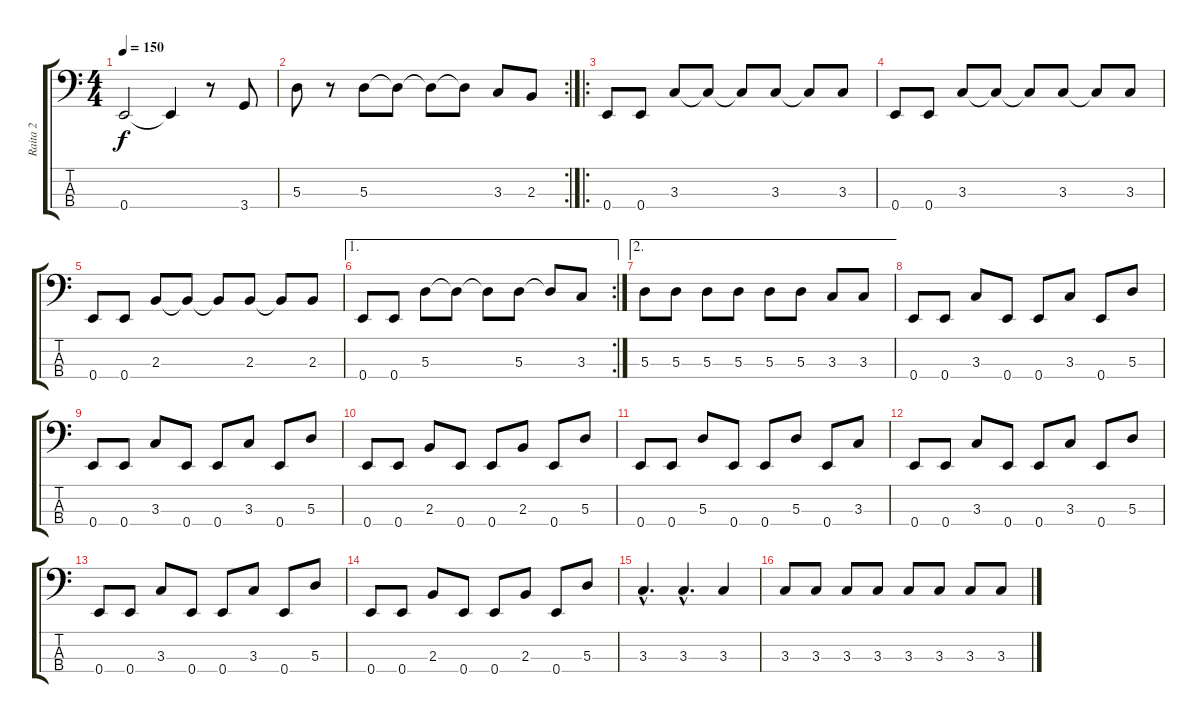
\track ("Raita 2" "Raita 2") {instrument electricbassfinger}
\staff {score tabs}
\tuning (G2 D2 A1 E1) {hide}
\ts (4 4)
\tempo 150
\clef f4
\ks c
0.4.2{dy f} 0.4{t}.4 r.8 3.4.8 |
\rc 2
5.3.8 r.8 5.3.8 5.3{t}.8 5.3{t}.8 5.3{t}.8 3.3.8 2.3.8 |
\ro
0.4.8 0.4.8 3.3.8 3.3{t}.8 3.3{t}.8 3.3.8 3.3{t}.8 3.3.8 |
0.4.8 0.4.8 3.3.8 3.3{t}.8 3.3{t}.8 3.3.8 3.3{t}.8 3.3.8 |
0.4.8 0.4.8 2.3.8 2.3{t}.8 2.3{t}.8 2.3.8 2.3{t}.8 2.3.8 |
\ae 1
\rc 2
0.4.8 0.4.8 5.3.8 5.3{t}.8 5.3{t}.8 5.3.8 5.3{t}.8 3.3.8 |
\ae 2
5.3.8 5.3.8 5.3.8 5.3.8 5.3.8 5.3.8 3.3.8 3.3.8 |
0.4.8 0.4.8 3.3.8 0.4.8 0.4.8 3.3.8 0.4.8 5.3.8 |
0.4.8 0.4.8 3.3.8 0.4.8 0.4.8 3.3.8 0.4.8 5.3.8 |
0.4.8 0.4.8 2.3.8 0.4.8 0.4.8 2.3.8 0.4.8 5.3.8 |
0.4.8 0.4.8 5.3.8 0.4.8 0.4.8 5.3.8 0.4.8 3.3.8 |
0.4.8 0.4.8 3.3.8 0.4.8 0.4.8 3.3.8 0.4.8 5.3.8 |
0.4.8 0.4.8 3.3.8 0.4.8 0.4.8 3.3.8 0.4.8 5.3.8 |
0.4.8 0.4.8 2.3.8 0.4.8 0.4.8 2.3.8 0.4.8 5.3.8 |
3.3{hac}.4{d} 3.3{hac}.4{d} 3.3.4 |
3.3.8 3.3.8 3.3.8 3.3.8 3.3.8 3.3.8 3.3.8 3.3.8
